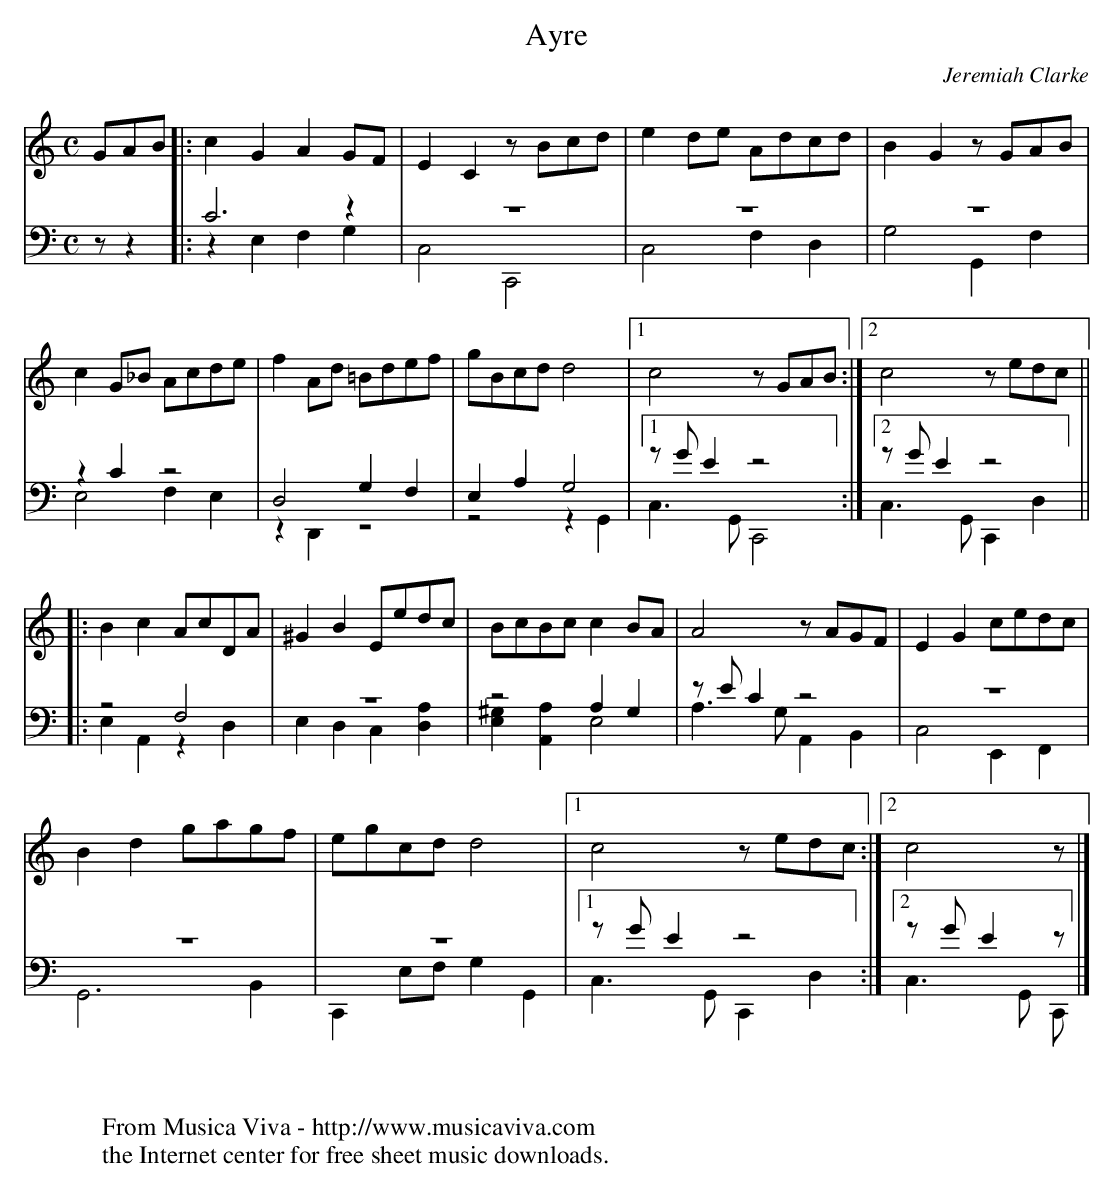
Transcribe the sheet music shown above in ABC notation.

X:1
T:Ayre
C:Jeremiah Clarke
V:1 Program 1 6 %Harpsichord
V:2 Program 1 6 bass up %Harpsichord
V:3 Program 1 6 bass merge down %Harpsichord
M:C
L:1/8
K:C
V:1
GAB|:c2G2A2GF|E2C2 z Bcd|e2de Adcd|B2G2 z GAB|
V:2
zz2|:C6z2|z8|z8|z8|
V:3
zz2|:z2E,2F,2G,2|C,4C,,4|C,4F,2D,2|G,4G,,2F,2|
V:1
c2G_B Acde|f2Ad =Bdef|gBcdd4|[1c4 z GAB:|[2c4 z edc||
V:2
z2C2z4|D,4G,2F,2|E,2A,2G,4|[1z GE2 z4:|[2z GE2 z4||
V:3
E,4F,2E,2|z2D,,2z4|z4z2G,,2|[1C,3G,,C,,4:|[2C,3G,,C,,2D,2||
V:1
|:B2c2AcDA|^G2B2Eedc|BcBcc2BA|A4 z AGF|E2G2cedc|
V:2
|:z4F,4|z8|z4A,2G,2|zEC2z4|z8|
V:3
|:E,2A,,2z2D,2|E,2D,2C,2[D,2A,2]|[E,2^G,2][A,,2A,2]E,4|A,3G,A,,2B,,2|C,4E,,2F,,2|
V:1
B2d2gagf|egcdd4|[1c4 z edc:|[2c4 z|]
V:2
z8|z8|[1z GE2 z4:|[2z GE2 z|]
V:3
G,,6B,,2|C,,2E,F,G,2G,,2|[1C,3G,,C,,2D,2:|[2C,3G,, C,,|]
W:
W:
W:  From Musica Viva - http://www.musicaviva.com
W:  the Internet center for free sheet music downloads.
